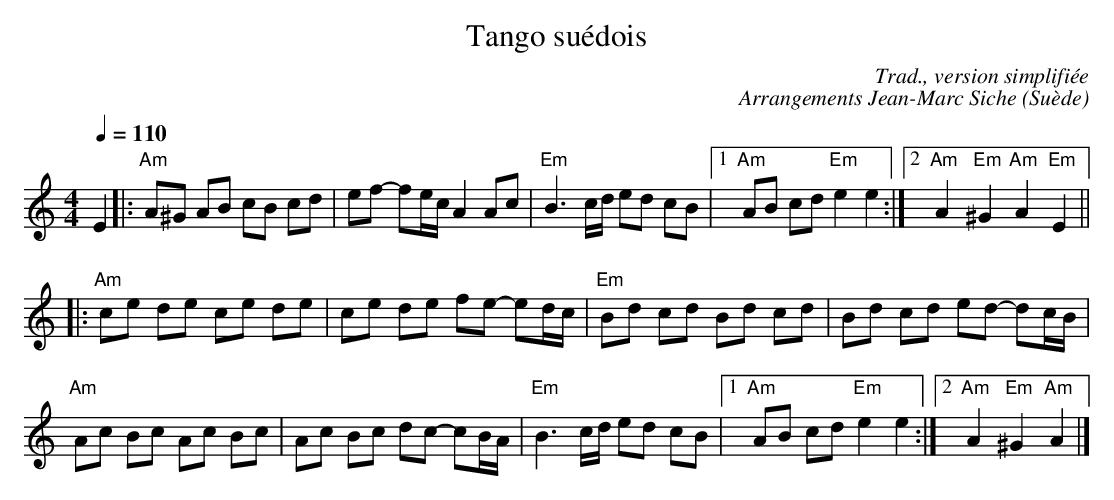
X:1
T:Tango suédois
C:Trad., version simplifiée
C:Arrangements Jean-Marc Siche
O:Suède
M:4/4
L:1/8
Q:1/4=110
K:C
E2 |: "Am"A^G AB cB cd | ef- fe/c/ A2 Ac | "Em"B3 c/d/ ed cB |1 \
"Am"AB cd "Em"e2 e2 :|2 "Am"A2 "Em"^G2 "Am"A2 "Em"E2 ||
|: "Am"ce de ce de | ce de fe- ed/c/ | "Em"Bd cd Bd cd | Bd cd ed- dc/B/ |
"Am"Ac Bc Ac Bc | Ac Bc dc- cB/A/ | "Em"B3 c/d/ ed cB |1\
"Am"AB cd "Em"e2 e2 :|2 "Am"A2 "Em"^G2 "Am"A2 |]
